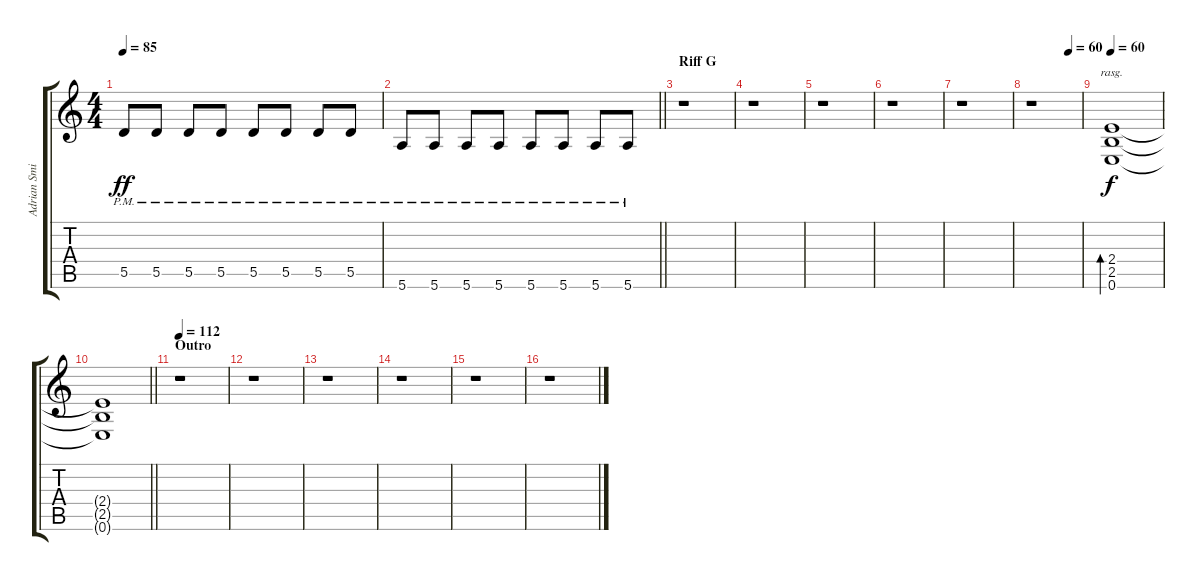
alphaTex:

\track ("Adrian Smith" "Adrian Smi") {instrument overdrivenguitar}
\staff {score tabs}
\tuning (E4 B3 G3 D3 A2 E2) {hide}
\ts (4 4)
\tempo 85
\clef g2
\ks c
5.5{pm}.8{dy ff} 5.5{pm}.8 5.5{pm}.8 5.5{pm}.8 5.5{pm}.8 5.5{pm}.8 5.5{pm}.8 5.5{pm}.8 |
\barLineRight lightlight
5.6{pm}.8 5.6{pm}.8 5.6{pm}.8 5.6{pm}.8 5.6{pm}.8 5.6{pm}.8 5.6{pm}.8 5.6{pm}.8 |
\section ("" "Riff G")
r.1 |
r.1 |
r.1 |
r.1 |
r.1 |
\tempo (60 0.75)
r.1 |
\tempo 60
(2.4 2.5 0.6).1{bd 480 rasg ii dy f volume 8} |
\barLineRight lightlight
(2.4{t} 2.5{t} 0.6{t}).1{volume 4} |
\section ("" "Outro")
\tempo 112
r.1 |
r.1 |
r.1 |
r.1 |
r.1 |
r.1
